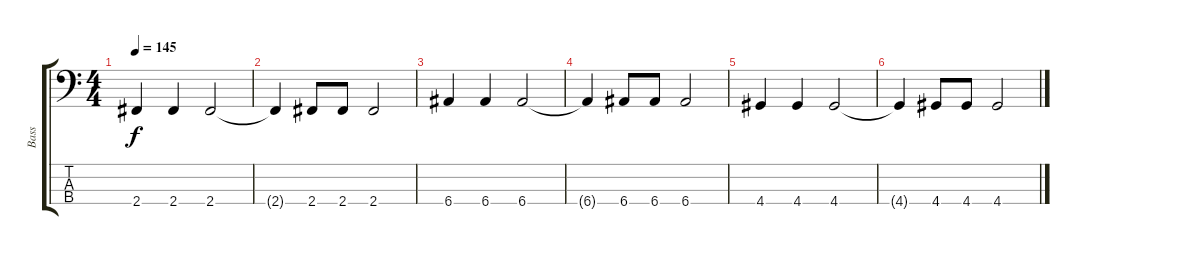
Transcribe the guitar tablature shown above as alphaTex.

\track ("Bass" "Bass") {instrument electricbasspick}
\staff {score tabs}
\tuning (G2 D2 A1 E1) {hide}
\ts (4 4)
\tempo 145
\clef f4
\ks c
2.4.4{dy f volume 4} 2.4.4 2.4.2 |
2.4{t}.4 2.4.8 2.4.8 2.4.2 |
6.4.4{volume 2} 6.4.4 6.4.2 |
6.4{t}.4 6.4.8 6.4.8 6.4.2 |
4.4.4{volume 0} 4.4.4 4.4.2 |
4.4{t}.4 4.4.8 4.4.8 4.4.2
